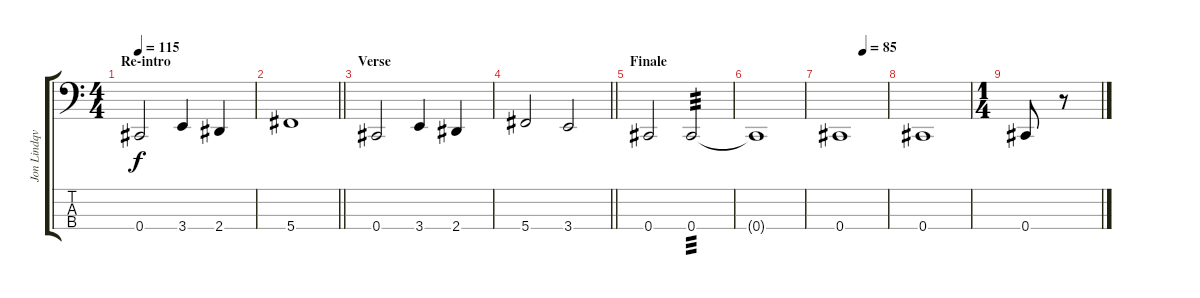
\track ("Jon Lindqvist" "Jon Lindqv") {instrument overdrivenguitar}
\staff {score tabs}
\tuning (E2 B1 Gb1 Db1) {hide}
\ts (4 4)
\section ("" "Re-intro")
\tempo 115
\clef f4
\ks c
0.4.2{dy f} 3.4.4 2.4.4 |
\barLineRight lightlight
5.4.1 |
\section ("" "Verse")
0.4.2 3.4.4 2.4.4 |
\barLineRight lightlight
5.4.2 3.4.2 |
\section ("" "Finale")
0.4.2 0.4.2{tp 3} |
0.4{t}.1 |
\tempo (85 0.5)
0.4.1 |
0.4.1 |
\ts (1 4)
0.4.8 r.8
